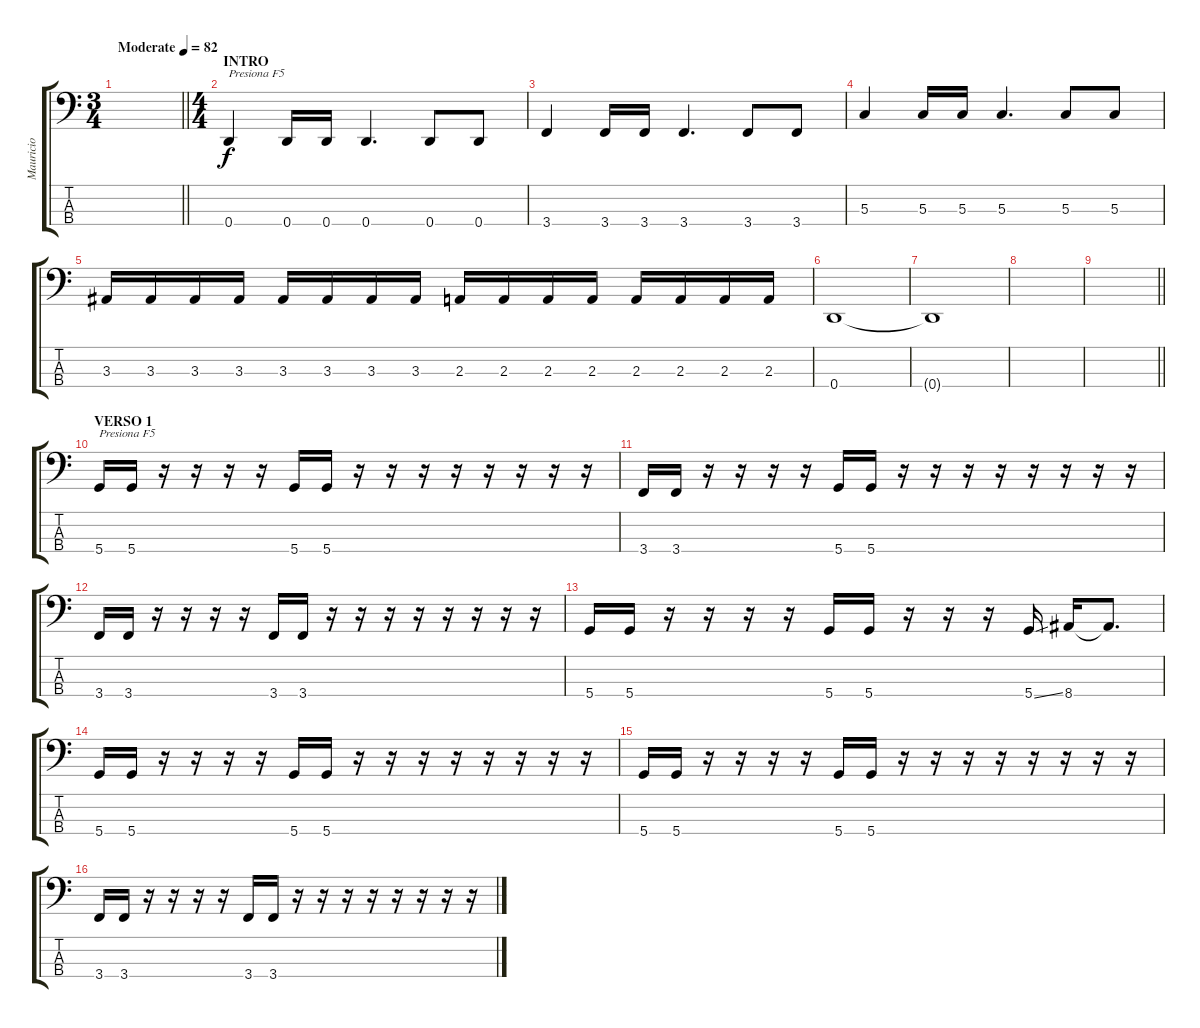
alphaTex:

\track ("Mauricio" "Mauricio") {instrument electricbassfinger}
\staff {score tabs}
\tuning (F2 C2 G1 D1) {hide}
\ts (3 4)
\tempo (82 "Moderate")
\clef f4
\barLineRight lightlight
\ks c
|
\ts (4 4)
\section ("" "INTRO")
0.4.4{txt "Presiona F5"} 0.4.16 0.4.16 0.4.4{d} 0.4.8 0.4.8 |
3.4.4 3.4.16 3.4.16 3.4.4{d} 3.4.8 3.4.8 |
5.3.4 5.3.16 5.3.16 5.3.4{d} 5.3.8 5.3.8 |
3.3.16 3.3.16 3.3.16 3.3.16 3.3.16 3.3.16 3.3.16 3.3.16 2.3.16 2.3.16 2.3.16 2.3.16 2.3.16 2.3.16 2.3.16 2.3.16 |
0.4.1{volume 0} |
0.4{t}.1 |
|
\barLineRight lightlight
|
\section ("" "VERSO 1")
5.4.16{txt "Presiona F5" volume 16} 5.4.16 r.16 r.16 r.16 r.16 5.4.16 5.4.16 r.16 r.16 r.16 r.16 r.16 r.16 r.16 r.16 |
3.4.16 3.4.16 r.16 r.16 r.16 r.16 5.4.16 5.4.16 r.16 r.16 r.16 r.16 r.16 r.16 r.16 r.16 |
3.4.16 3.4.16 r.16 r.16 r.16 r.16 3.4.16 3.4.16 r.16 r.16 r.16 r.16 r.16 r.16 r.16 r.16 |
5.4.16 5.4.16 r.16 r.16 r.16 r.16 5.4.16 5.4.16 r.16 r.16 r.16 5.4{ss}.16 8.4.16 8.4{t}.8{d} |
5.4.16 5.4.16 r.16 r.16 r.16 r.16 5.4.16 5.4.16 r.16 r.16 r.16 r.16 r.16 r.16 r.16 r.16 |
5.4.16 5.4.16 r.16 r.16 r.16 r.16 5.4.16 5.4.16 r.16 r.16 r.16 r.16 r.16 r.16 r.16 r.16 |
3.4.16 3.4.16 r.16 r.16 r.16 r.16 3.4.16 3.4.16 r.16 r.16 r.16 r.16 r.16 r.16 r.16 r.16
